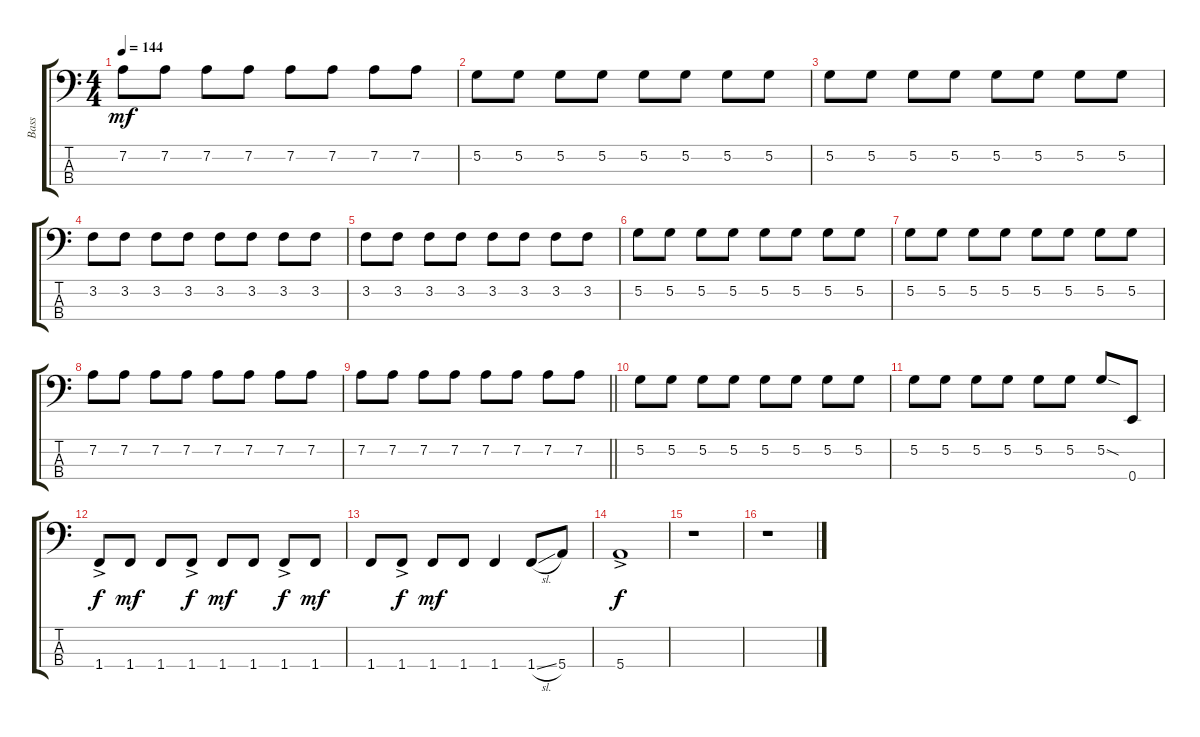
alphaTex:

\track ("Bass" "Bass") {instrument electricbassfinger}
\staff {score tabs}
\tuning (G2 D2 A1 E1) {hide}
\ts (4 4)
\tempo 144
\clef f4
\ks c
7.2.8{dy mf} 7.2.8 7.2.8 7.2.8 7.2.8 7.2.8 7.2.8 7.2.8 |
5.2.8 5.2.8 5.2.8 5.2.8 5.2.8 5.2.8 5.2.8 5.2.8 |
5.2.8 5.2.8 5.2.8 5.2.8 5.2.8 5.2.8 5.2.8 5.2.8 |
3.2.8 3.2.8 3.2.8 3.2.8 3.2.8 3.2.8 3.2.8 3.2.8 |
3.2.8 3.2.8 3.2.8 3.2.8 3.2.8 3.2.8 3.2.8 3.2.8 |
5.2.8 5.2.8 5.2.8 5.2.8 5.2.8 5.2.8 5.2.8 5.2.8 |
5.2.8 5.2.8 5.2.8 5.2.8 5.2.8 5.2.8 5.2.8 5.2.8 |
7.2.8 7.2.8 7.2.8 7.2.8 7.2.8 7.2.8 7.2.8 7.2.8 |
\barLineRight lightlight
7.2.8 7.2.8 7.2.8 7.2.8 7.2.8 7.2.8 7.2.8 7.2.8 |
5.2.8 5.2.8 5.2.8 5.2.8 5.2.8 5.2.8 5.2.8 5.2.8 |
5.2.8 5.2.8 5.2.8 5.2.8 5.2.8 5.2.8 5.2{sod}.8 0.4.8 |
1.4{ac}.8{dy f} 1.4.8{dy mf} 1.4.8 1.4{ac}.8{dy f} 1.4.8{dy mf} 1.4.8 1.4{ac}.8{dy f} 1.4.8{dy mf} |
1.4.8 1.4{ac}.8{dy f} 1.4.8{dy mf} 1.4.8 1.4.4 1.4{sl}.8 5.4.8 |
5.4{ac}.1{dy f} |
r.1 |
r.1
